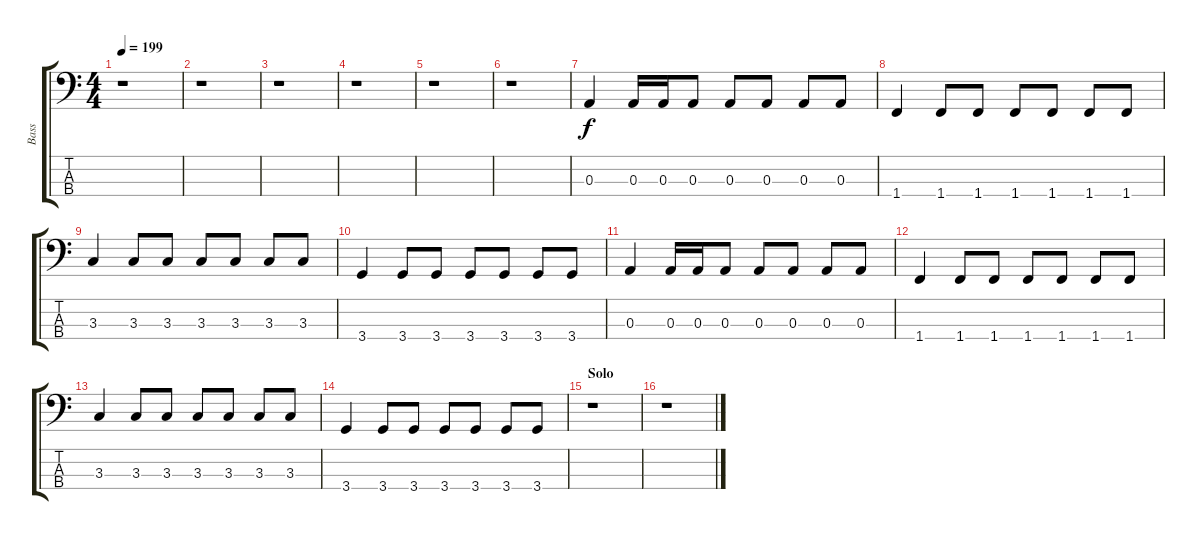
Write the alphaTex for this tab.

\track ("Bass" "Bass") {instrument electricbassfinger}
\staff {score tabs}
\tuning (G2 D2 A1 E1) {hide}
\ts (4 4)
\tempo 199
\clef f4
\ks c
r.1{dy f} |
r.1 |
r.1 |
r.1 |
r.1 |
r.1 |
\section ("" "")
0.3.4 0.3.16 0.3.16 0.3.8 0.3.8 0.3.8 0.3.8 0.3.8 |
1.4.4 1.4.8 1.4.8 1.4.8 1.4.8 1.4.8 1.4.8 |
3.3.4 3.3.8 3.3.8 3.3.8 3.3.8 3.3.8 3.3.8 |
3.4.4 3.4.8 3.4.8 3.4.8 3.4.8 3.4.8 3.4.8 |
0.3.4 0.3.16 0.3.16 0.3.8 0.3.8 0.3.8 0.3.8 0.3.8 |
1.4.4 1.4.8 1.4.8 1.4.8 1.4.8 1.4.8 1.4.8 |
3.3.4 3.3.8 3.3.8 3.3.8 3.3.8 3.3.8 3.3.8 |
3.4.4 3.4.8 3.4.8 3.4.8 3.4.8 3.4.8 3.4.8 |
\section ("" "Solo")
r.1 |
r.1
